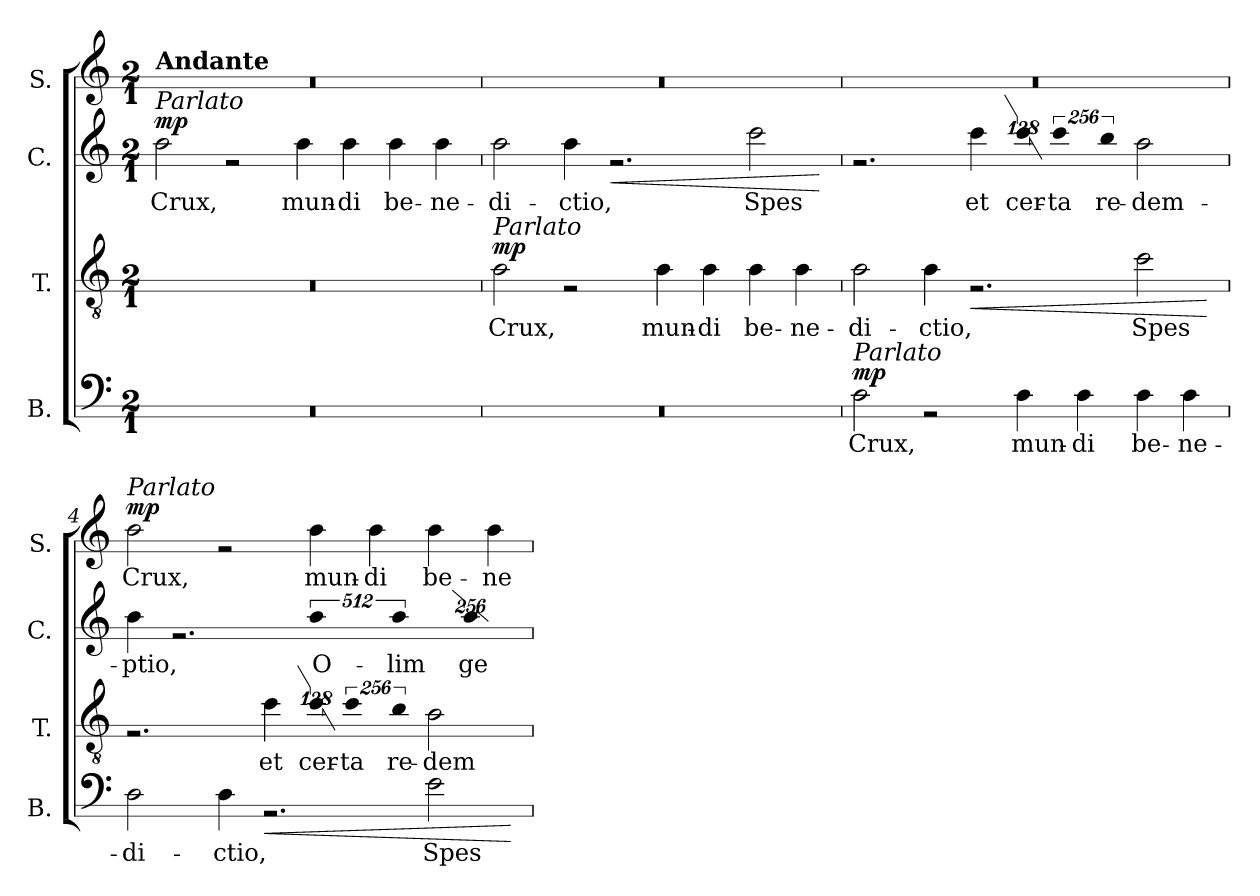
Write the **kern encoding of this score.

**kern	**text	**dynam	**kern	**text	**dynam	**kern	**text	**dynam	**kern	**text	**dynam
*part4	*part4	*part4	*part3	*part3	*part3	*part2	*part2	*part2	*part1	*part1	*part1
*staff4	*staff4	*staff4	*staff3	*staff3	*staff3	*staff2	*staff2	*staff2	*staff1	*staff1	*staff1
*I"B.	*	*	*I"T.	*	*	*I"C.	*	*	*I"S.	*	*
*I'B.	*	*	*I'T.	*	*	*I'C.	*	*	*I'S.	*	*
!!LO:PB:g=z
*stria2	*	*	*stria2	*	*	*stria2	*	*	*stria2	*	*
*clefF4	*	*	*clefGv2	*	*	*clefG2	*	*	*clefG2	*	*
*	*	*	*ITrd7c12	*	*	*	*	*	*	*	*
*k[]	*	*	*k[]	*	*	*k[]	*	*	*k[]	*	*
*C:	*	*	*C:	*	*	*C:	*	*	*C:	*	*
*M2/1	*	*	*M2/1	*	*	*M2/1	*	*	*M2/1	*	*
*MM80	*	*	*MM80	*	*	*MM80	*	*	*MM80	*	*
=1	=1	=1	=1	=1	=1	=1	=1	=1	=1	=1	=1
!LO:N:vis=1	!	!	!LO:N:vis=1	!	!	!	!	!	!	!	!
!	!	!	!	!	!	!	!	!	!LO:TX:a:B:t=Andante	!	!
!	!	!	!	!	!	!LO:TX:a:i:t=Parlato	!	!	!	!	!
!	!	!	!	!	!	!	!LO:LY:b:color=#000000	!	!LO:N:vis=1	!	!
0r	.	.	0r	.	.	2bi\	Crux,	mp	0r	.	.
.	.	.	.	.	.	2r	.	.	.	.	.
!	!	!	!	!	!	!	!LO:LY:b:color=#000000	!	!	!	!
.	.	.	.	.	.	4bi\	mun-	.	.	.	.
!	!	!	!	!	!	!	!LO:LY:b:color=#000000	!	!	!	!
.	.	.	.	.	.	4bi\	-di	.	.	.	.
!	!	!	!	!	!	!	!LO:LY:b:color=#000000	!	!	!	!
.	.	.	.	.	.	4bi\	be-	.	.	.	.
!	!	!	!	!	!	!	!LO:LY:b:color=#000000	!	!	!	!
.	.	.	.	.	.	4bi\	-ne-	.	.	.	.
=2	=2	=2	=2	=2	=2	=2	=2	=2	=2	=2	=2
!LO:N:vis=1	!	!	!	!	!	!	!	!	!	!	!
!	!	!	!	!LO:LY:b:color=#000000	!	!	!	!	!	!	!
!	!	!	!LO:TX:a:i:t=Parlato	!	!	!	!	!	!	!	!
!	!	!	!	!	!	!	!LO:LY:b:color=#000000	!	!LO:N:vis=1	!	!
0r	.	.	2BBi\	Crux,	mp	2bi\	-di-	.	0r	.	.
!	!	!	!	!	!	!	!LO:LY:b:color=#000000	!	!	!	!
.	.	.	2r	.	.	4bi\	-ctio,	.	.	.	.
!	!	!	!	!	!	!	!	!LO:HP:b	!	!	!
!	!	!	!	!	!	!	!	!LO:HP:n=1:b	!	!	!
.	.	.	.	.	.	2.r	.	< >	.	.	.
!	!	!	!	!LO:LY:b:color=#000000	!	!	!	!	!	!	!
.	.	.	4BBi\	mun-	.	.	.	.	.	.	.
!	!	!	!	!LO:LY:b:color=#000000	!	!	!	!	!	!	!
.	.	.	4BBi\	-di	.	.	.	.	.	.	.
!	!	!	!	!LO:LY:b:color=#000000	!	!	!	!	!	!	!
!	!	!	!	!	!	!	!LO:LY:b:color=#000000	!	!	!	!
.	.	.	4BBi\	be-	.	2ddi\	Spes	.	.	.	.
!	!	!	!	!LO:LY:b:color=#000000	!	!	!	!	!	!	!
.	.	.	4BBi\	-ne-	.	.	.	.	.	.	.
.	.	.	.	.	.	.	.	[	.	.	.
!!LO:LB:g=z
=3	=3	=3	=3	=3	=3	=3	=3	=3	=3	=3	=3
!	!LO:LY:b:color=#000000	!	!	!	!	!	!	!	!	!	!
!LO:TX:a:i:t=Parlato	!	!	!	!	!	!	!	!	!	!	!
!	!	!	!	!LO:LY:b:color=#000000	!	!	!	!	!LO:N:vis=1	!	!
2Di\	Crux,	mp	2BBi\	-di-	.	2.r	.	.	0r	.	.
!	!	!	!	!LO:LY:b:color=#000000	!	!	!	!	!	!	!
2r	.	.	4BBi\	-ctio,	.	.	.	.	.	.	.
!	!	!	!	!	!LO:HP:b	!	!	!	!	!	!
!	!	!	!	!	!LO:HP:n=1:b	!	!	!	!	!	!
!	!	!	!	!	!	!	!LO:LY:b:color=#000000	!	!	!	!
.	.	.	2.r	.	< >	4ddi\	et	]	.	.	.
!	!LO:LY:b:color=#000000	!	!	!	!	!LO:N:vis=4	!	!	!	!	!
!	!	!	!	!	!	!	!LO:LY:b:color=#000000	!	!	!	!
4Di\	mun-	.	.	.	.	512%85ddi\	cer-	.	.	.	.
!	!	!	!	!	!	!LO:N:vis=4	!	!	!	!	!
!	!	!	!	!	!	!	!LO:LY:b:color=#000000	!	!	!	!
.	.	.	.	.	.	1024%171ddi\	-ta	.	.	.	.
!	!LO:LY:b:color=#000000	!	!	!	!	!	!	!	!	!	!
4Di\	-di	.	.	.	.	.	.	.	.	.	.
!	!	!	!	!	!	!LO:N:vis=4	!	!	!	!	!
!	!	!	!	!	!	!	!LO:LY:b:color=#000000	!	!	!	!
.	.	.	.	.	.	1024%171cci\	re-	.	.	.	.
!	!LO:LY:b:color=#000000	!	!	!	!	!	!	!	!	!	!
!	!	!	!	!LO:LY:b:color=#000000	!	!	!	!	!	!	!
!	!	!	!	!	!	!	!LO:LY:b:color=#000000	!	!	!	!
4Di\	be-	.	2Di\	Spes	.	2bi\	-dem-	.	.	.	.
!	!LO:LY:b:color=#000000	!	!	!	!	!	!	!	!	!	!
4Di\	-ne-	.	.	.	.	.	.	.	.	.	.
.	.	.	.	.	[	.	.	.	.	.	.
=4	=4	=4	=4	=4	=4	=4	=4	=4	=4	=4	=4
!	!LO:LY:b:color=#000000	!	!	!	!	!	!	!	!	!	!
!	!	!	!	!	!	!	!LO:LY:b:color=#000000	!	!	!	!
!	!	!	!	!	!	!	!	!	!LO:TX:a:i:t=Parlato	!	!
!	!	!	!	!	!	!	!	!	!	!LO:LY:b:color=#000000	!
2Di\	-di-	.	2.r	.	.	4bi\	-ptio,	.	2bi\	Crux,	mp
.	.	.	.	.	.	2.r	.	.	.	.	.
!	!LO:LY:b:color=#000000	!	!	!	!	!	!	!	!	!	!
4Di\	-ctio,	.	.	.	.	.	.	.	2r	.	.
!	!	!LO:HP:b	!	!	!	!	!	!	!	!	!
!	!	!	!	!LO:LY:b:color=#000000	!	!	!	!	!	!	!
2.r	.	<	4Di\	et	]	.	.	.	.	.	.
!	!	!	!LO:N:vis=4	!	!	!	!	!	!	!	!
!	!	!	!	!LO:LY:b:color=#000000	!	!LO:N:vis=2	!	!	!	!	!
!	!	!	!	!	!	!	!LO:LY:b:color=#000000	!	!	!	!
!	!	!	!	!	!	!	!	!	!	!LO:LY:b:color=#000000	!
.	.	.	512%85Di\	cer-	.	1024%341bi\	O-	.	4bi\	mun-	.
!	!	!	!LO:N:vis=4	!	!	!	!	!	!	!	!
!	!	!	!	!LO:LY:b:color=#000000	!	!	!	!	!	!	!
.	.	.	1024%171Di\	-ta	.	.	.	.	.	.	.
!	!	!	!	!	!	!	!	!	!	!LO:LY:b:color=#000000	!
.	.	.	.	.	.	.	.	.	4bi\	-di	.
!	!	!	!LO:N:vis=4	!	!	!	!	!	!	!	!
!	!	!	!	!LO:LY:b:color=#000000	!	!LO:N:vis=2	!	!	!	!	!
!	!	!	!	!	!	!	!LO:LY:b:color=#000000	!	!	!	!
.	.	.	1024%171Ci\	re-	.	1024%341bi\	-lim	.	.	.	.
!	!LO:LY:b:color=#000000	!	!	!	!	!	!	!	!	!	!
!	!	!	!	!LO:LY:b:color=#000000	!	!	!	!	!	!	!
!	!	!	!	!	!	!	!	!	!	!LO:LY:b:color=#000000	!
2Fi\	Spes	.	2BBi\	-dem-	.	.	.	.	4bi\	be-	.
!	!	!	!	!	!	!LO:N:vis=2	!	!	!	!	!
!	!	!	!	!	!	!	!LO:LY:b:color=#000000	!	!	!	!
.	.	.	.	.	.	512%171bi\	ge-	.	.	.	.
!	!	!	!	!	!	!	!	!	!	!LO:LY:b:color=#000000	!
.	.	.	.	.	.	.	.	.	4bi\	-ne-	.
.	.	[	.	.	.	.	.	.	.	.	.
=	=	=	=	=	=	=	=	=	=	=	=
*-	*-	*-	*-	*-	*-	*-	*-	*-	*-	*-	*-
